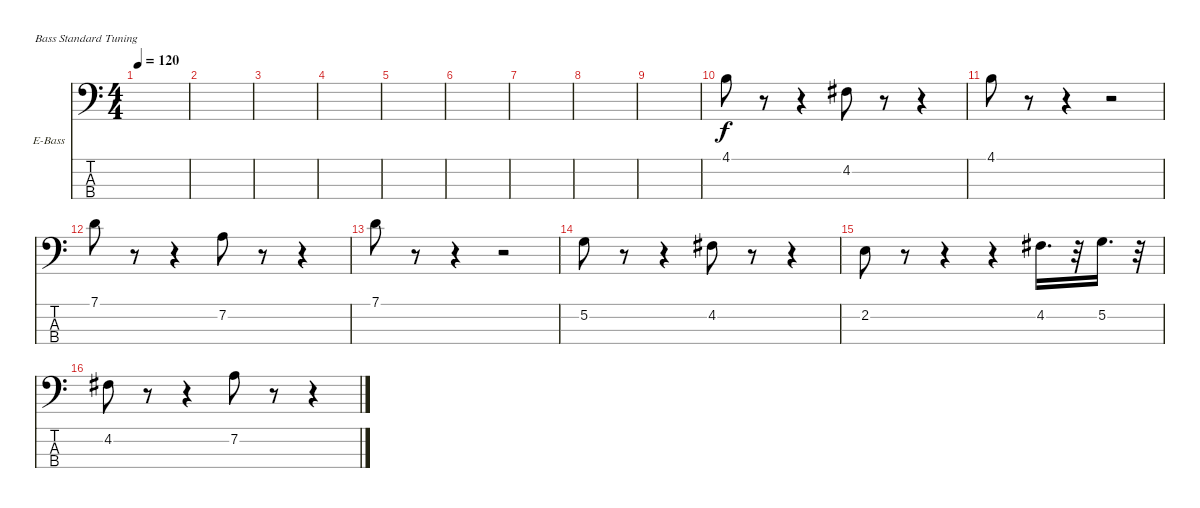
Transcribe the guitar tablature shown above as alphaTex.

\defaultSystemsLayout 4
\bracketExtendMode nobrackets
\firstSystemTrackNameOrientation horizontal
\otherSystemsTrackNameOrientation horizontal
\track ("Electric Bass" "E-Bass") {instrument electricbassfinger}
\staff {score tabs}
\tuning (G2 D2 A1 E1)
\ts (4 4)
\tempo 120
\clef f4
\scale
0.333333
\ks c
|
\scale
0.333333 |
\scale
0.333333 |
\scale
0.333333 |
\scale
0.333333 |
\scale
0.333333 |
\scale
0.333333 |
\scale
0.333333 |
\scale
0.333333 |
\scale
0.333333 4.1.8 r.8 r.4 4.2.8 r.8 r.4 |
\scale
0.333333 4.1.8 r.8 r.4 r.2 |
\scale
0.333333 7.1.8 r.8 r.4 7.2.8 r.8 r.4 |
\scale
0.333333 7.1.8 r.8 r.4 r.2 |
\scale
0.333333 5.2.8 r.8 r.4 4.2.8 r.8 r.4 |
\scale
0.333333 2.2.8 r.8 r.4 r.4 4.2.16{d} r.32 5.2.16{d} r.32 |
\scale
0.333333 4.2.8 r.8 r.4 7.2.8 r.8 r.4
